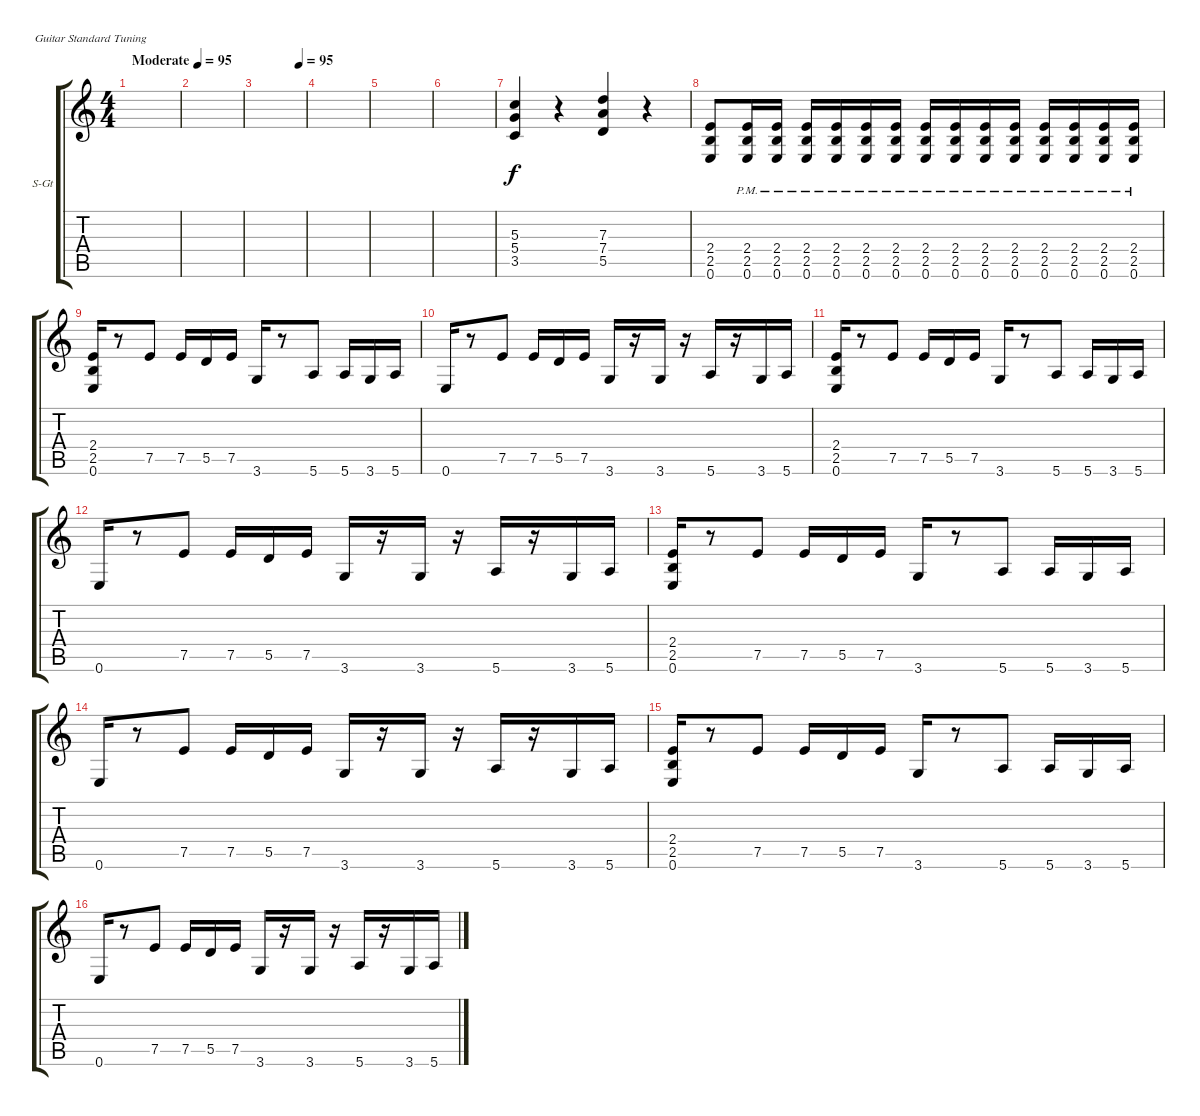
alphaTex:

\bracketExtendMode groupsimilarinstruments
\firstSystemTrackNameOrientation horizontal
\otherSystemsTrackNameOrientation horizontal
\track ("Äîðîæêà 1" "S-Gt") {instrument acousticguitarsteel}
\staff {score tabs}
\tuning (E4 B3 G3 D3 A2 E2)
\ts (4 4)
\beaming (8 2 2 2 2)
\tempo (95 "Moderate")
\clef g2
\ks c
|
|
\tempo (95 0.875)
|
|
|
|
(5.3 5.4 3.5).4 r.4 (7.3 7.4 5.5).4 r.4 |
(2.4 2.5 0.6).8 (0.6{pm} 2.5{pm} 2.4{pm}).16 (0.6{pm} 2.5{pm} 2.4{pm}).16 (0.6{pm} 2.5{pm} 2.4{pm}).16 (0.6{pm} 2.5{pm} 2.4{pm}).16 (0.6{pm} 2.5{pm} 2.4{pm}).16 (0.6{pm} 2.5{pm} 2.4{pm}).16 (0.6{pm} 2.5{pm} 2.4{pm}).16 (0.6{pm} 2.5{pm} 2.4{pm}).16 (0.6{pm} 2.5{pm} 2.4{pm}).16 (0.6{pm} 2.5{pm} 2.4{pm}).16 (0.6{pm} 2.5{pm} 2.4{pm}).16 (0.6{pm} 2.5{pm} 2.4{pm}).16 (0.6{pm} 2.4{pm} 2.5{pm}).16 (0.6{pm} 2.5{pm} 2.4{pm}).16 |
(0.6 2.5 2.4).16 r.8 7.5.8 7.5.16 5.5.16 7.5.16 3.6.16 r.8 5.6.8 5.6.16 3.6.16 5.6.16 |
0.6.16 r.8 7.5.8 7.5.16 5.5.16 7.5.16 3.6.16 r.16 3.6.16 r.16 5.6.16 r.16 3.6.16 5.6.16 |
(0.6 2.5 2.4).16 r.8 7.5.8 7.5.16 5.5.16 7.5.16 3.6.16 r.8 5.6.8 5.6.16 3.6.16 5.6.16 |
0.6.16 r.8 7.5.8 7.5.16 5.5.16 7.5.16 3.6.16 r.16 3.6.16 r.16 5.6.16 r.16 3.6.16 5.6.16 |
(0.6 2.5 2.4).16 r.8 7.5.8 7.5.16 5.5.16 7.5.16 3.6.16 r.8 5.6.8 5.6.16 3.6.16 5.6.16 |
0.6.16 r.8 7.5.8 7.5.16 5.5.16 7.5.16 3.6.16 r.16 3.6.16 r.16 5.6.16 r.16 3.6.16 5.6.16 |
(0.6 2.5 2.4).16 r.8 7.5.8 7.5.16 5.5.16 7.5.16 3.6.16 r.8 5.6.8 5.6.16 3.6.16 5.6.16 |
0.6.16 r.8 7.5.8 7.5.16 5.5.16 7.5.16 3.6.16 r.16 3.6.16 r.16 5.6.16 r.16 3.6.16 5.6.16
